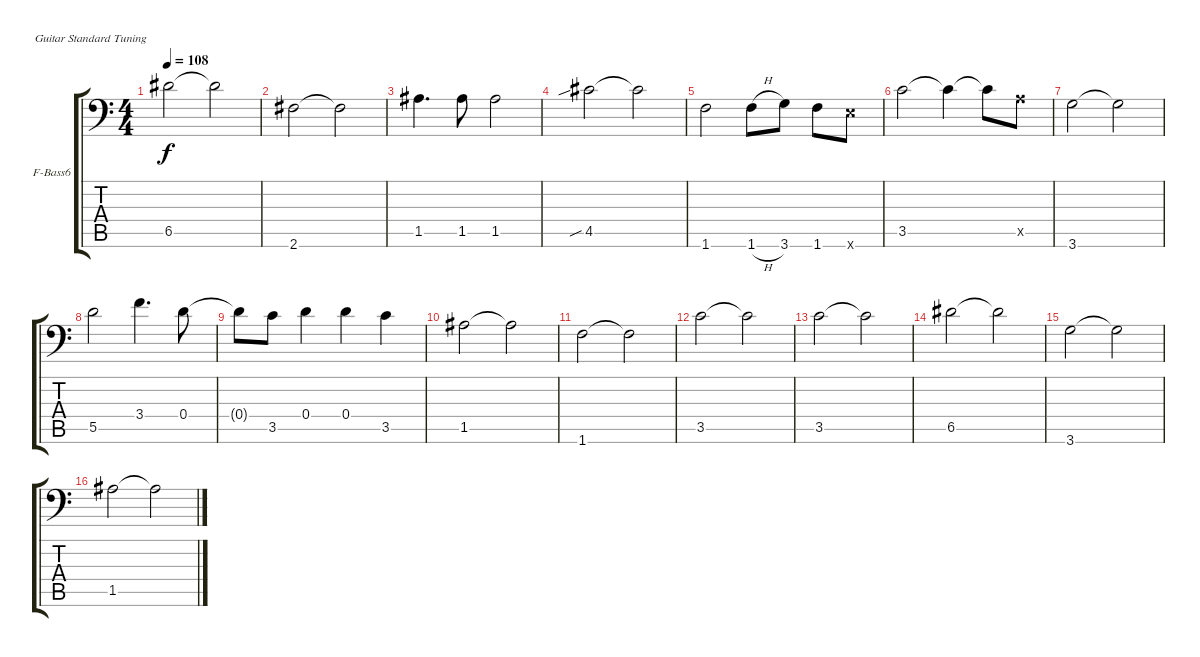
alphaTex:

\bracketExtendMode groupsimilarinstruments
\firstSystemTrackNameOrientation horizontal
\otherSystemsTrackNameOrientation horizontal
\track ("Bass" "F-Bass6") {instrument fretlessbass}
\staff {score tabs}
\tuning (E4 B3 G3 D3 A2 E2)
\ts (4 4)
\tempo 108
\clef f4
\ks c
6.5.2{dy f} 6.5{t}.2 |
2.6.2 2.6{t}.2 |
1.5.4{d} 1.5.8 1.5.2 |
4.5{sib}.2 4.5{t}.2 |
1.6.2 1.6{h}.8 3.6.8 1.6.8 0.6{x}.8 |
3.5.2 3.5{t}.4 3.5{t}.8 0.5{x}.8 |
3.6.2 3.6{t}.2 |
5.5.2 3.4.4{d} 0.4.8 |
0.4{t}.8 3.5.8 0.4.4 0.4.4 3.5.4 |
1.5.2 1.5{t}.2 |
1.6.2 1.6{t}.2 |
3.5.2 3.5{t}.2 |
3.5.2 3.5{t}.2 |
6.5.2 6.5{t}.2 |
3.6.2 3.6{t}.2 |
1.5.2 1.5{t}.2
